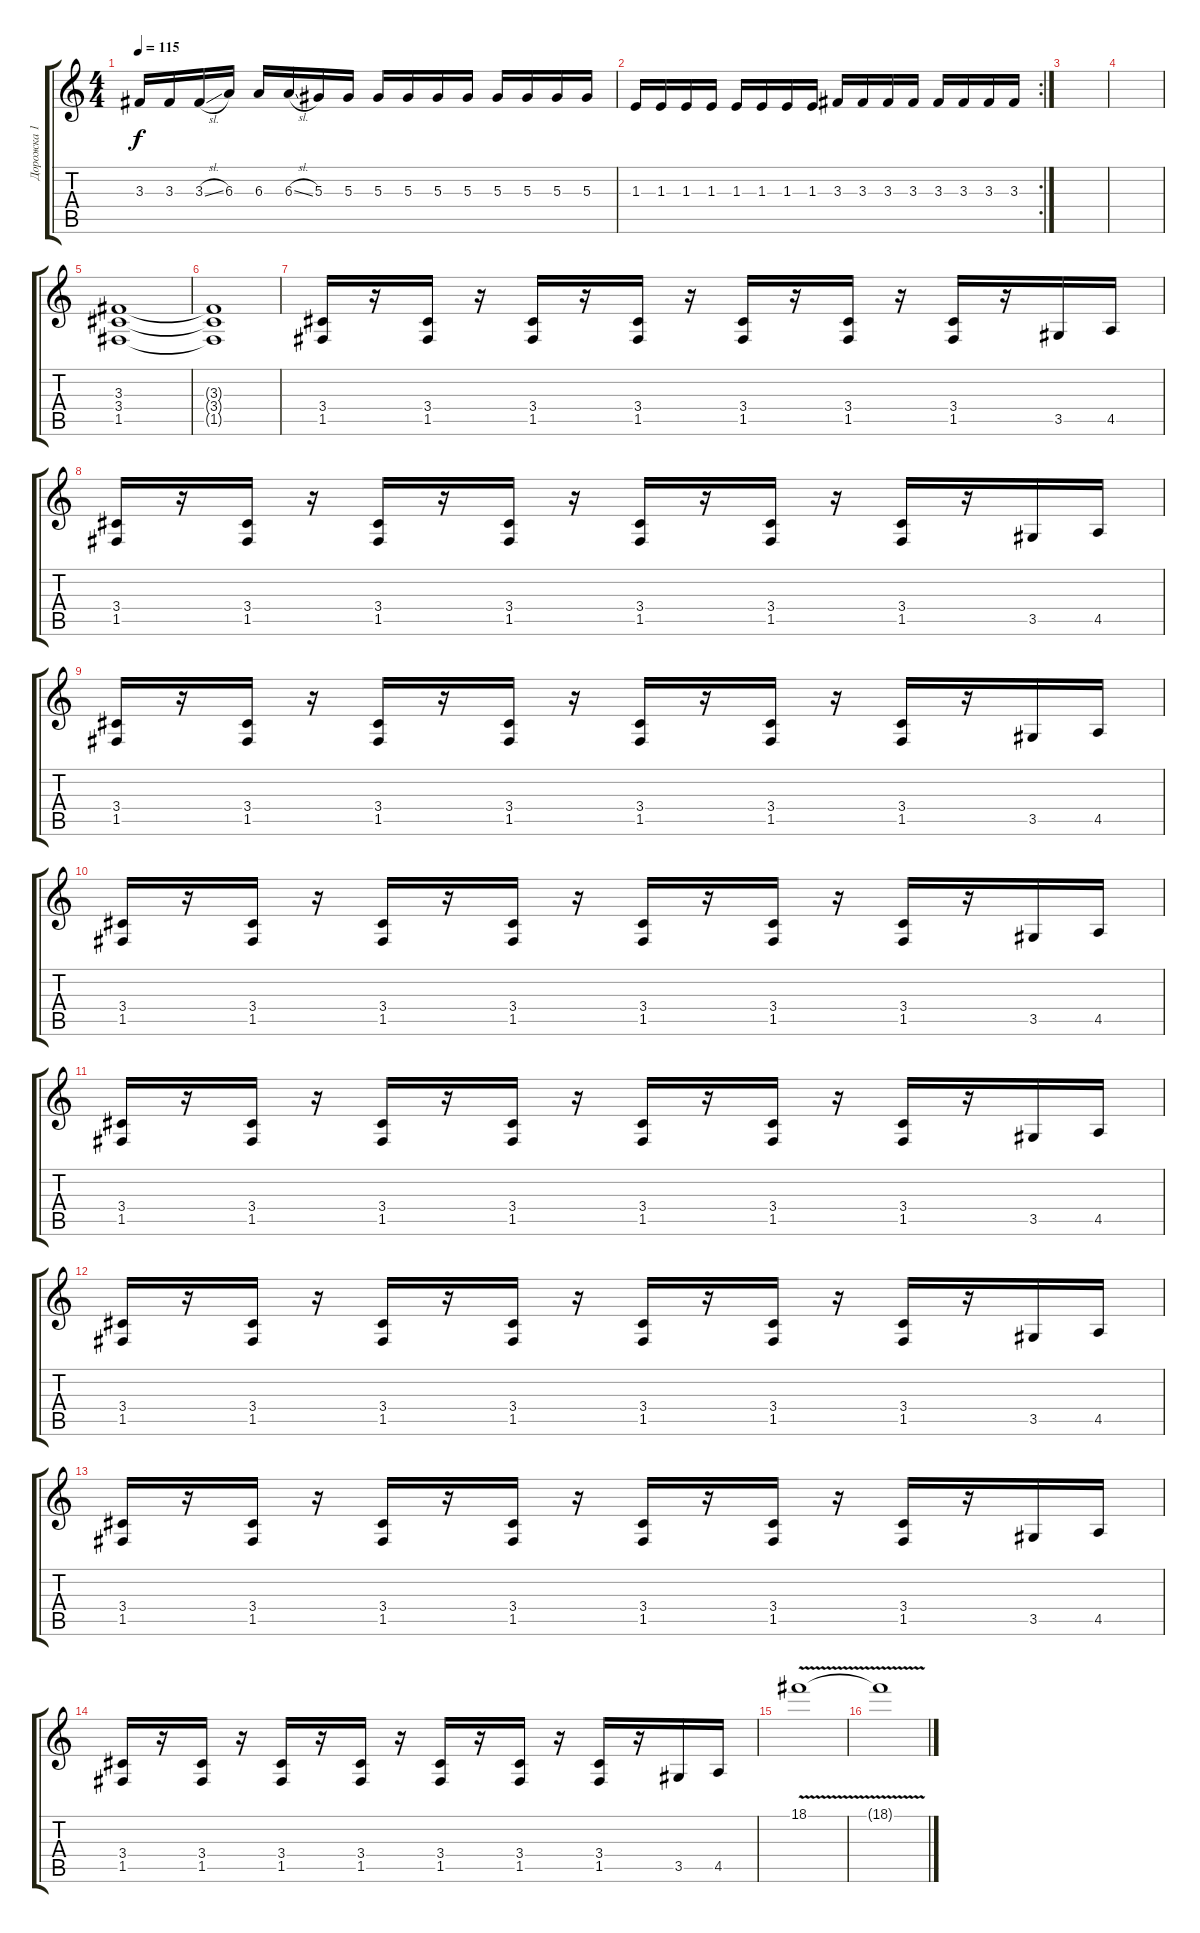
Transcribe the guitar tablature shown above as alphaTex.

\track ("Дорожка 1" "Дорожка 1") {instrument overdrivenguitar}
\staff {score tabs}
\tuning (C4 G3 Eb3 Bb2 F2 C2) {hide}
\ts (4 4)
\tempo 115
\clef g2
\ks c
3.3.16{dy f} 3.3.16 3.3{sl}.16 6.3.16 6.3.16 6.3{sl}.16 5.3.16 5.3.16 5.3.16 5.3.16 5.3.16 5.3.16 5.3.16 5.3.16 5.3.16 5.3.16 |
\rc 2
1.3.16 1.3.16 1.3.16 1.3.16 1.3.16 1.3.16 1.3.16 1.3.16 3.3.16 3.3.16 3.3.16 3.3.16 3.3.16 3.3.16 3.3.16 3.3.16 |
|
|
(3.3 3.4 1.5).1 |
(3.3{t} 3.4{t} 1.5{t}).1 |
(3.4 1.5).16 r.16 (3.4 1.5).16 r.16 (3.4 1.5).16 r.16 (3.4 1.5).16 r.16 (3.4 1.5).16 r.16 (3.4 1.5).16 r.16 (3.4 1.5).16 r.16 3.5.16 4.5.16 |
(3.4 1.5).16 r.16 (3.4 1.5).16 r.16 (3.4 1.5).16 r.16 (3.4 1.5).16 r.16 (3.4 1.5).16 r.16 (3.4 1.5).16 r.16 (3.4 1.5).16 r.16 3.5.16 4.5.16 |
(3.4 1.5).16 r.16 (3.4 1.5).16 r.16 (3.4 1.5).16 r.16 (3.4 1.5).16 r.16 (3.4 1.5).16 r.16 (3.4 1.5).16 r.16 (3.4 1.5).16 r.16 3.5.16 4.5.16 |
(3.4 1.5).16 r.16 (3.4 1.5).16 r.16 (3.4 1.5).16 r.16 (3.4 1.5).16 r.16 (3.4 1.5).16 r.16 (3.4 1.5).16 r.16 (3.4 1.5).16 r.16 3.5.16 4.5.16 |
(3.4 1.5).16 r.16 (3.4 1.5).16 r.16 (3.4 1.5).16 r.16 (3.4 1.5).16 r.16 (3.4 1.5).16 r.16 (3.4 1.5).16 r.16 (3.4 1.5).16 r.16 3.5.16 4.5.16 |
(3.4 1.5).16 r.16 (3.4 1.5).16 r.16 (3.4 1.5).16 r.16 (3.4 1.5).16 r.16 (3.4 1.5).16 r.16 (3.4 1.5).16 r.16 (3.4 1.5).16 r.16 3.5.16 4.5.16 |
(3.4 1.5).16 r.16 (3.4 1.5).16 r.16 (3.4 1.5).16 r.16 (3.4 1.5).16 r.16 (3.4 1.5).16 r.16 (3.4 1.5).16 r.16 (3.4 1.5).16 r.16 3.5.16 4.5.16 |
(3.4 1.5).16 r.16 (3.4 1.5).16 r.16 (3.4 1.5).16 r.16 (3.4 1.5).16 r.16 (3.4 1.5).16 r.16 (3.4 1.5).16 r.16 (3.4 1.5).16 r.16 3.5.16 4.5.16 |
18.1{v}.1 |
18.1{t}.1
